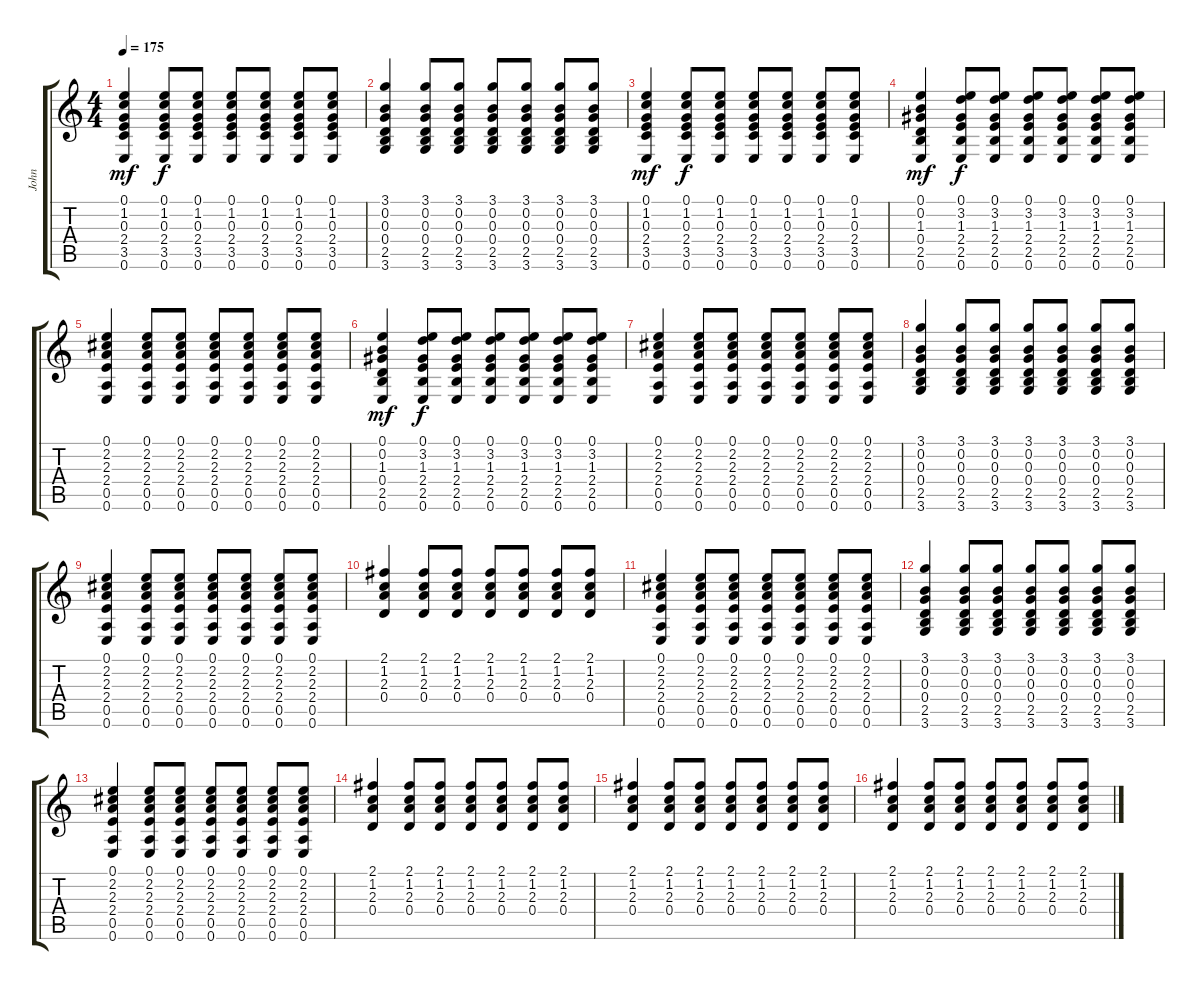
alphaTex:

\track ("John" "John") {instrument acousticguitarnylon}
\staff {score tabs}
\tuning (E4 B3 G3 D3 A2 E2) {hide}
\ts (4 4)
\tempo 175
\clef g2
\ks c
(0.1 1.2 0.3 2.4 3.5 0.6).4{dy mf} (0.1 1.2 0.3 2.4 3.5 0.6).8{dy f} (0.1 1.2 0.3 2.4 3.5 0.6).8 (0.1 1.2 0.3 2.4 3.5 0.6).8 (0.1 1.2 0.3 2.4 3.5 0.6).8 (0.1 1.2 0.3 2.4 3.5 0.6).8 (0.1 1.2 0.3 2.4 3.5 0.6).8 |
(3.1 0.2 0.3 0.4 2.5 3.6).4 (3.1 0.2 0.3 0.4 2.5 3.6).8 (3.1 0.2 0.3 0.4 2.5 3.6).8 (3.1 0.2 0.3 0.4 2.5 3.6).8 (3.1 0.2 0.3 0.4 2.5 3.6).8 (3.1 0.2 0.3 0.4 2.5 3.6).8 (3.1 0.2 0.3 0.4 2.5 3.6).8 |
(0.1 1.2 0.3 2.4 3.5 0.6).4{dy mf} (0.1 1.2 0.3 2.4 3.5 0.6).8{dy f} (0.1 1.2 0.3 2.4 3.5 0.6).8 (0.1 1.2 0.3 2.4 3.5 0.6).8 (0.1 1.2 0.3 2.4 3.5 0.6).8 (0.1 1.2 0.3 2.4 3.5 0.6).8 (0.1 1.2 0.3 2.4 3.5 0.6).8 |
(0.1 0.2 1.3 0.4 2.5 0.6).4{dy mf} (0.1 3.2 1.3 2.4 2.5 0.6).8{dy f} (0.1 3.2 1.3 2.4 2.5 0.6).8 (0.1 3.2 1.3 2.4 2.5 0.6).8 (0.1 3.2 1.3 2.4 2.5 0.6).8 (0.1 3.2 1.3 2.4 2.5 0.6).8 (0.1 3.2 1.3 2.4 2.5 0.6).8 |
(0.1 2.2 2.3 2.4 0.5 0.6).4 (0.1 2.2 2.3 2.4 0.5 0.6).8 (0.1 2.2 2.3 2.4 0.5 0.6).8 (0.1 2.2 2.3 2.4 0.5 0.6).8 (0.1 2.2 2.3 2.4 0.5 0.6).8 (0.1 2.2 2.3 2.4 0.5 0.6).8 (0.1 2.2 2.3 2.4 0.5 0.6).8 |
(0.1 0.2 1.3 0.4 2.5 0.6).4{dy mf} (0.1 3.2 1.3 2.4 2.5 0.6).8{dy f} (0.1 3.2 1.3 2.4 2.5 0.6).8 (0.1 3.2 1.3 2.4 2.5 0.6).8 (0.1 3.2 1.3 2.4 2.5 0.6).8 (0.1 3.2 1.3 2.4 2.5 0.6).8 (0.1 3.2 1.3 2.4 2.5 0.6).8 |
(0.1 2.2 2.3 2.4 0.5 0.6).4 (0.1 2.2 2.3 2.4 0.5 0.6).8 (0.1 2.2 2.3 2.4 0.5 0.6).8 (0.1 2.2 2.3 2.4 0.5 0.6).8 (0.1 2.2 2.3 2.4 0.5 0.6).8 (0.1 2.2 2.3 2.4 0.5 0.6).8 (0.1 2.2 2.3 2.4 0.5 0.6).8 |
(3.1 0.2 0.3 0.4 2.5 3.6).4 (3.1 0.2 0.3 0.4 2.5 3.6).8 (3.1 0.2 0.3 0.4 2.5 3.6).8 (3.1 0.2 0.3 0.4 2.5 3.6).8 (3.1 0.2 0.3 0.4 2.5 3.6).8 (3.1 0.2 0.3 0.4 2.5 3.6).8 (3.1 0.2 0.3 0.4 2.5 3.6).8 |
(0.1 2.2 2.3 2.4 0.5 0.6).4 (0.1 2.2 2.3 2.4 0.5 0.6).8 (0.1 2.2 2.3 2.4 0.5 0.6).8 (0.1 2.2 2.3 2.4 0.5 0.6).8 (0.1 2.2 2.3 2.4 0.5 0.6).8 (0.1 2.2 2.3 2.4 0.5 0.6).8 (0.1 2.2 2.3 2.4 0.5 0.6).8 |
(2.1 1.2 2.3 0.4).4 (2.1 1.2 2.3 0.4).8 (2.1 1.2 2.3 0.4).8 (2.1 1.2 2.3 0.4).8 (2.1 1.2 2.3 0.4).8 (2.1 1.2 2.3 0.4).8 (2.1 1.2 2.3 0.4).8 |
(0.1 2.2 2.3 2.4 0.5 0.6).4 (0.1 2.2 2.3 2.4 0.5 0.6).8 (0.1 2.2 2.3 2.4 0.5 0.6).8 (0.1 2.2 2.3 2.4 0.5 0.6).8 (0.1 2.2 2.3 2.4 0.5 0.6).8 (0.1 2.2 2.3 2.4 0.5 0.6).8 (0.1 2.2 2.3 2.4 0.5 0.6).8 |
(3.1 0.2 0.3 0.4 2.5 3.6).4 (3.1 0.2 0.3 0.4 2.5 3.6).8 (3.1 0.2 0.3 0.4 2.5 3.6).8 (3.1 0.2 0.3 0.4 2.5 3.6).8 (3.1 0.2 0.3 0.4 2.5 3.6).8 (3.1 0.2 0.3 0.4 2.5 3.6).8 (3.1 0.2 0.3 0.4 2.5 3.6).8 |
(0.1 2.2 2.3 2.4 0.5 0.6).4 (0.1 2.2 2.3 2.4 0.5 0.6).8 (0.1 2.2 2.3 2.4 0.5 0.6).8 (0.1 2.2 2.3 2.4 0.5 0.6).8 (0.1 2.2 2.3 2.4 0.5 0.6).8 (0.1 2.2 2.3 2.4 0.5 0.6).8 (0.1 2.2 2.3 2.4 0.5 0.6).8 |
(2.1 1.2 2.3 0.4).4 (2.1 1.2 2.3 0.4).8 (2.1 1.2 2.3 0.4).8 (2.1 1.2 2.3 0.4).8 (2.1 1.2 2.3 0.4).8 (2.1 1.2 2.3 0.4).8 (2.1 1.2 2.3 0.4).8 |
(2.1 1.2 2.3 0.4).4 (2.1 1.2 2.3 0.4).8 (2.1 1.2 2.3 0.4).8 (2.1 1.2 2.3 0.4).8 (2.1 1.2 2.3 0.4).8 (2.1 1.2 2.3 0.4).8 (2.1 1.2 2.3 0.4).8 |
(2.1 1.2 2.3 0.4).4 (2.1 1.2 2.3 0.4).8 (2.1 1.2 2.3 0.4).8 (2.1 1.2 2.3 0.4).8 (2.1 1.2 2.3 0.4).8 (2.1 1.2 2.3 0.4).8 (2.1 1.2 2.3 0.4).8
